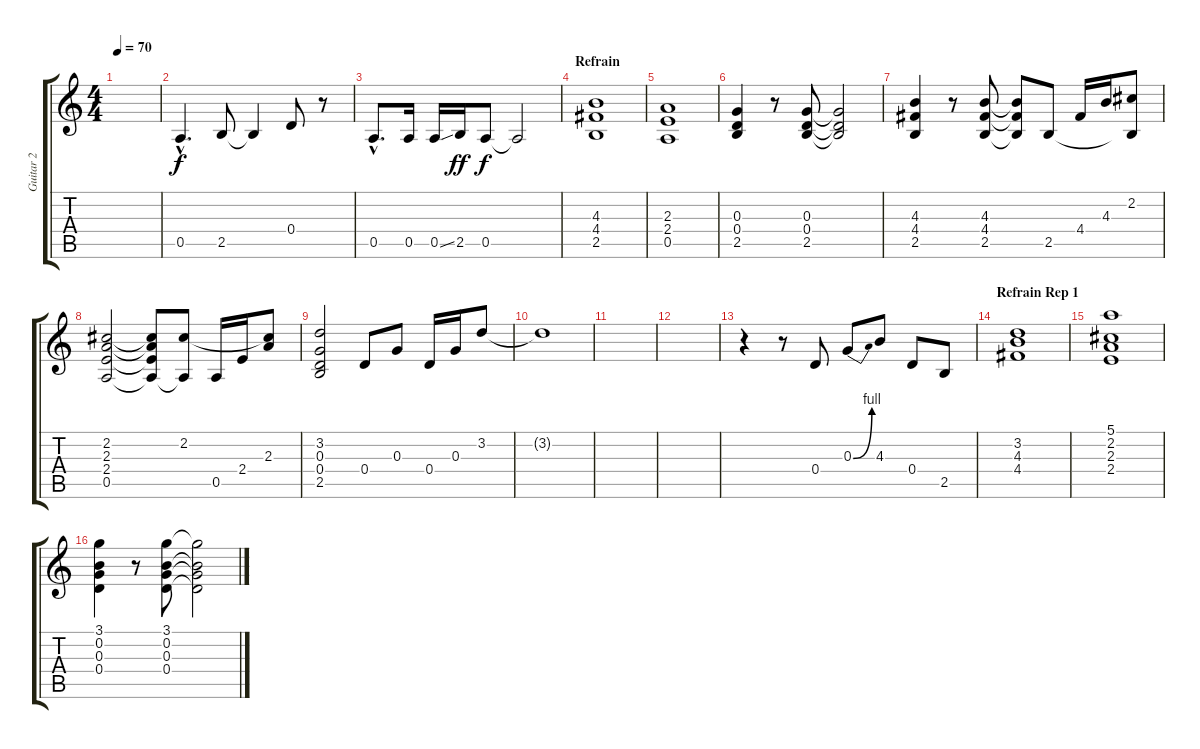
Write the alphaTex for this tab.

\track ("Guitar 2" "Guitar 2") {instrument overdrivenguitar}
\staff {score tabs}
\tuning (E4 B3 G3 D3 A2 E2) {hide}
\ts (4 4)
\tempo 70
\clef g2
\ks c
|
0.5{hac}.4{d volume 8} 2.5.8 2.5{t}.4 0.4.8 r.8 |
0.5{hac}.8{d} 0.5.16 0.5{ss}.16 2.5.16{dy ff} 0.5.8{dy f} 0.5{t}.2 |
\section ("" "Refrain")
(4.3 4.4 2.5).1 |
(2.3 2.4 0.5).1 |
(0.3 0.4 2.5).4 r.8 (0.3 0.4 2.5).8 (0.3{t} 0.4{t} 2.5{t}).2 |
(4.3 4.4 2.5).4 r.8 (4.3 4.4 2.5).8 (4.3{t} 4.4{t} 2.5{t}).8 2.5.8 4.4.16 4.3.16 (2.2 2.5{t}).8 |
(2.2 2.3 2.4 0.5).2 (2.2{t} 2.3{t} 2.4{t} 0.5{t}).8 (2.2 0.5{t}).8 0.5.16 2.4.16 (2.2{t} 2.3).8 |
(3.2 0.3 0.4 2.5).2 0.4.8 0.3.8 0.4.16 0.3.16 3.2.8 |
3.2{t}.1{volume 0} |
|
|
r.4{volume 8} r.8 0.4.8 0.3{be (bend 0 0 60 4)}.8 4.3.8 0.4.8 2.5.8 |
\section ("" "Refrain Rep 1")
(3.2 4.3 4.4).1 |
(5.1 2.2 2.3 2.4).1 |
(3.1 0.2 0.3 0.4).4 r.8 (3.1 0.2 0.3 0.4).8 (3.1{t} 0.2{t} 0.3{t} 0.4{t}).2
